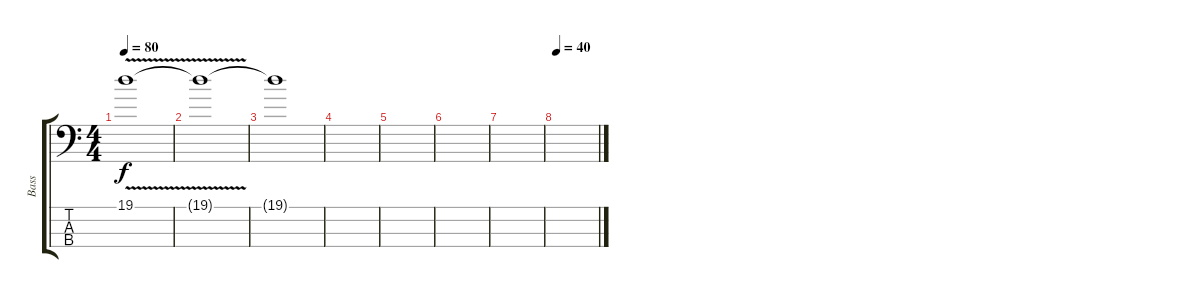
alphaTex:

\track ("Bass" "Bass") {instrument fretlessbass}
\staff {score tabs}
\tuning (G2 D2 A1 E1) {hide}
\ts (4 4)
\tempo 80
\clef f4
\ks c
19.1{v}.1{dy f} |
19.1{t}.1 |
19.1{t}.1 |
|
|
|
|
\tempo 40
